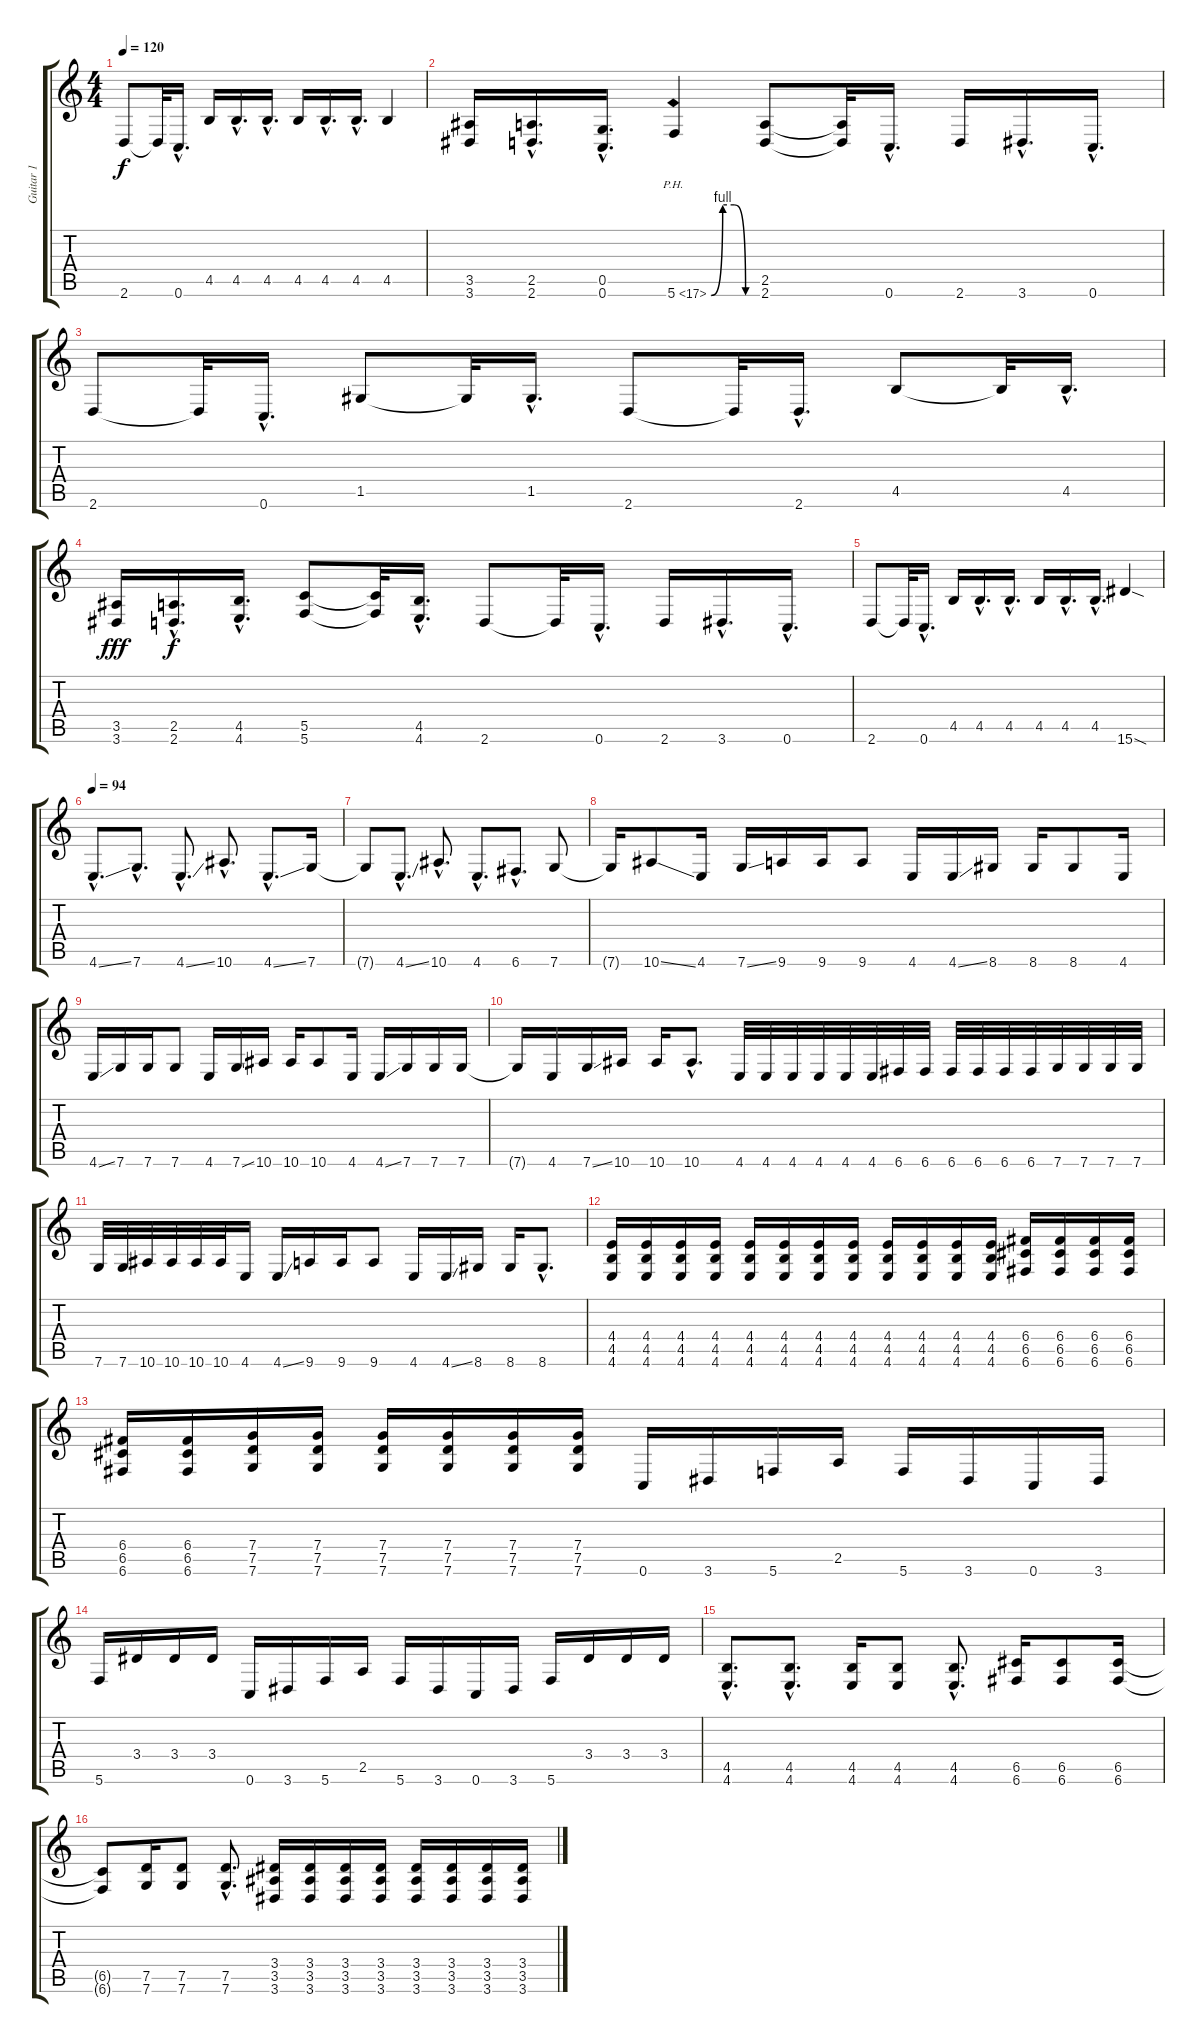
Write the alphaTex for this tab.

\track ("Guitar 1" "Guitar 1") {instrument distortionguitar}
\staff {score tabs}
\tuning (D4 A3 F3 C3 G2 C2) {hide}
\ts (4 4)
\tempo 120
\clef g2
\ks c
2.6.8{dy f} 2.6{t}.32 0.6{hac}.16{d} 4.5.16 4.5{hac}.16{d} 4.5{hac}.16{d} 4.5.16 4.5{hac}.16{d} 4.5{hac}.16{d} 4.5.4 |
(3.5 3.6).16 (2.5{hac} 2.6{hac}).16{d} (0.5{hac} 0.6{hac}).16{d} 5.6{be (custom 0 0 15 4 30 4 45 0 60 0) ph 12}.4 (2.5 2.6).8 (2.5{t} 2.6{t}).32 0.6{hac}.16{d} 2.6.16 3.6{hac}.16{d} 0.6{hac}.16{d} |
2.6.8 2.6{t}.32 0.6{hac}.16{d} 1.5.8 1.5{t}.32 1.5{hac}.16{d} 2.6.8 2.6{t}.32 2.6{hac}.16{d} 4.5.8 4.5{t}.32 4.5{hac}.16{d} |
(3.5 3.6).16{dy fff} (2.5{hac} 2.6{hac}).16{d dy f} (4.5{hac} 4.6{hac}).16{d} (5.5 5.6).8 (5.5{t} 5.6{t}).32 (4.5{hac} 4.6{hac}).16{d} 2.6.8 2.6{t}.32 0.6{hac}.16{d} 2.6.16 3.6{hac}.16{d} 0.6{hac}.16{d} |
2.6.8 2.6{t}.32 0.6{hac}.16{d} 4.5.16 4.5{hac}.16{d} 4.5{hac}.16{d} 4.5.16 4.5{hac}.16{d} 4.5{hac}.16{d} 15.6{sod}.4 |
\tempo 94
4.6{ss hac}.8{d} 7.6{hac}.8{d} 4.6{ss hac}.8{d} 10.6{hac}.8{d} 4.6{ss hac}.8{d} 7.6.16 |
7.6{t}.8 4.6{ss hac}.8{d} 10.6{hac}.8{d} 4.6{hac}.8{d} 6.6{hac}.8{d} 7.6.8 |
7.6{t}.16 10.6{ss}.8 4.6.16 7.6{ss}.16 9.6.16 9.6.16 9.6.8 4.6.16 4.6{ss}.16 8.6.16 8.6.16 8.6.8 4.6.16 |
4.6{ss}.16 7.6.16 7.6.16 7.6.8 4.6.16 7.6{ss}.16 10.6.16 10.6.16 10.6.8 4.6.16 4.6{ss}.16 7.6.16 7.6.16 7.6.16 |
7.6{t}.16 4.6.16 7.6{ss}.16 10.6.16 10.6.16 10.6{hac}.8{d} 4.6.32 4.6.32 4.6.32 4.6.32 4.6.32 4.6.32 6.6.32 6.6.32 6.6.32 6.6.32 6.6.32 6.6.32 7.6.32 7.6.32 7.6.32 7.6.32 |
7.6.32 7.6.32 10.6.32 10.6.32 10.6.32 10.6.32 4.6.16 4.6{ss}.16 9.6.16 9.6.16 9.6.8 4.6.16 4.6{ss}.16 8.6.16 8.6.16 8.6{hac}.8{d} |
(4.4 4.5 4.6).16 (4.4 4.5 4.6).16 (4.4 4.5 4.6).16 (4.4 4.5 4.6).16 (4.4 4.5 4.6).16 (4.4 4.5 4.6).16 (4.4 4.5 4.6).16 (4.4 4.5 4.6).16 (4.4 4.5 4.6).16 (4.4 4.5 4.6).16 (4.4 4.5 4.6).16 (4.4 4.5 4.6).16 (6.4 6.5 6.6).16 (6.4 6.5 6.6).16 (6.4 6.5 6.6).16 (6.4 6.5 6.6).16 |
(6.4 6.5 6.6).16 (6.4 6.5 6.6).16 (7.4 7.5 7.6).16 (7.4 7.5 7.6).16 (7.4 7.5 7.6).16 (7.4 7.5 7.6).16 (7.4 7.5 7.6).16 (7.4 7.5 7.6).16 0.6.16 3.6.16 5.6.16 2.5.16 5.6.16 3.6.16 0.6.16 3.6.16 |
5.6.16 3.4.16 3.4.16 3.4.16 0.6.16 3.6.16 5.6.16 2.5.16 5.6.16 3.6.16 0.6.16 3.6.16 5.6.16 3.4.16 3.4.16 3.4.16 |
(4.5{hac} 4.6{hac}).8{d} (4.5{hac} 4.6{hac}).8{d} (4.5 4.6).16 (4.5 4.6).8 (4.5{hac} 4.6{hac}).8{d} (6.5 6.6).16 (6.5 6.6).8 (6.5 6.6).16 |
(6.5{t} 6.6{t}).8 (7.5 7.6).16 (7.5 7.6).8 (7.5{hac} 7.6{hac}).8{d} (3.4 3.5 3.6).16 (3.4 3.5 3.6).16 (3.4 3.5 3.6).16 (3.4 3.5 3.6).16 (3.4 3.5 3.6).16 (3.4 3.5 3.6).16 (3.4 3.5 3.6).16 (3.4 3.5 3.6).16
